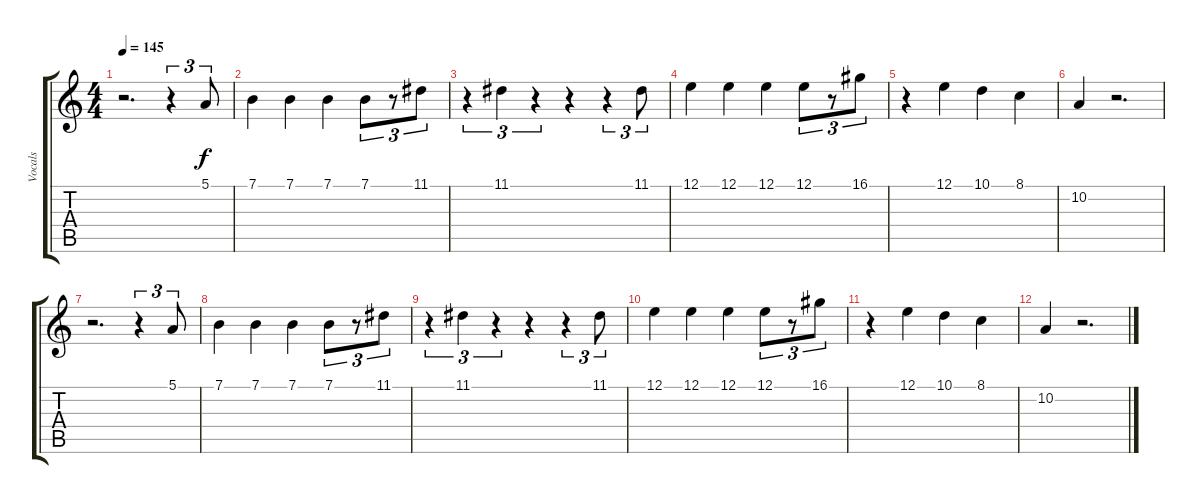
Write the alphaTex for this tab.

\track ("Vocals" "Vocals") {instrument lead6voice}
\staff {score tabs}
\tuning (E4 B3 G3 D3 A2 E2) {hide}
\ts (4 4)
\tempo 145
\clef g2
\ks c
r.2{d dy f} r.4{tu (3 2)} 5.1.8{tu (3 2)} |
7.1.4 7.1.4 7.1.4 7.1.8{tu (3 2)} r.8{tu (3 2)} 11.1.8{tu (3 2)} |
r.4{tu (3 2)} 11.1.4{tu (3 2)} r.4{tu (3 2)} r.4 r.4{tu (3 2)} 11.1.8{tu (3 2)} |
12.1.4 12.1.4 12.1.4 12.1.8{tu (3 2)} r.8{tu (3 2)} 16.1.8{tu (3 2)} |
r.4 12.1.4 10.1.4 8.1.4 |
10.2.4 r.2{d} |
r.2{d} r.4{tu (3 2)} 5.1.8{tu (3 2)} |
7.1.4 7.1.4 7.1.4 7.1.8{tu (3 2)} r.8{tu (3 2)} 11.1.8{tu (3 2)} |
r.4{tu (3 2)} 11.1.4{tu (3 2)} r.4{tu (3 2)} r.4 r.4{tu (3 2)} 11.1.8{tu (3 2)} |
12.1.4 12.1.4 12.1.4 12.1.8{tu (3 2)} r.8{tu (3 2)} 16.1.8{tu (3 2)} |
r.4 12.1.4 10.1.4 8.1.4 |
10.2.4 r.2{d}
